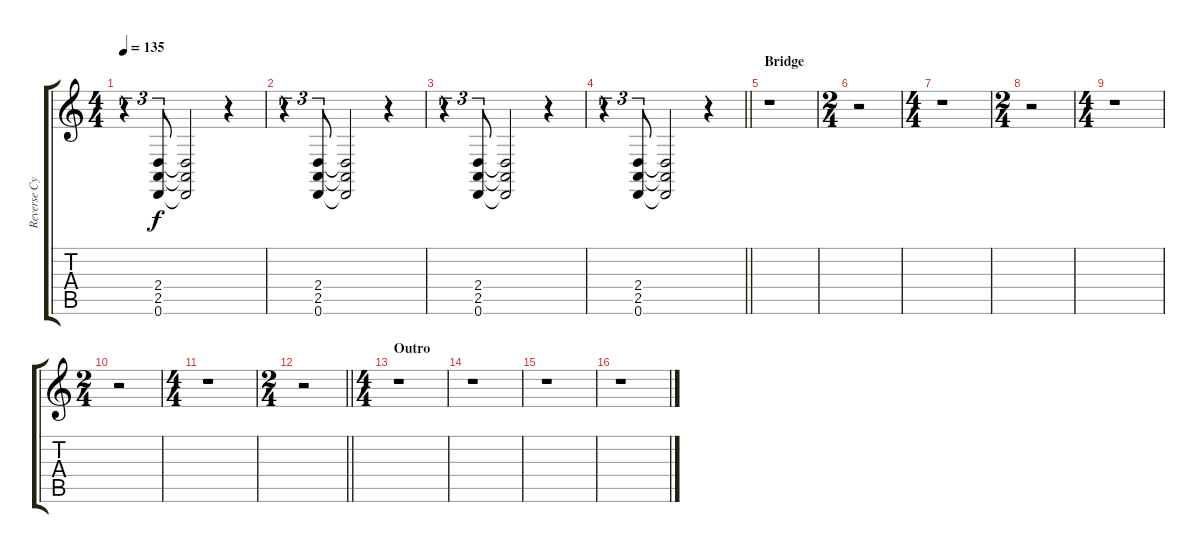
\track ("Reverse Cymbal" "Reverse Cy") {instrument reversecymbal}
\staff {score tabs}
\tuning (D4 A3 F3 C3 G2 D2) {hide}
\ts (4 4)
\tempo 135
\clef g2
\ks c
r.4{tu (3 2) dy f} (2.4 2.5 0.6).8{tu (3 2)} (2.4{t} 2.5{t} 0.6{t}).2 r.4 |
r.4{tu (3 2)} (2.4 2.5 0.6).8{tu (3 2)} (2.4{t} 2.5{t} 0.6{t}).2 r.4 |
r.4{tu (3 2)} (2.4 2.5 0.6).8{tu (3 2)} (2.4{t} 2.5{t} 0.6{t}).2 r.4 |
\barLineRight lightlight
r.4{tu (3 2)} (2.4 2.5 0.6).8{tu (3 2)} (2.4{t} 2.5{t} 0.6{t}).2 r.4 |
\section ("" "Bridge")
r.1 |
\ts (2 4)
r.2 |
\ts (4 4)
r.1 |
\ts (2 4)
r.2 |
\ts (4 4)
r.1 |
\ts (2 4)
r.2 |
\ts (4 4)
r.1 |
\ts (2 4)
\barLineRight lightlight
r.2 |
\ts (4 4)
\section ("" "Outro")
r.1 |
r.1 |
r.1 |
r.1
